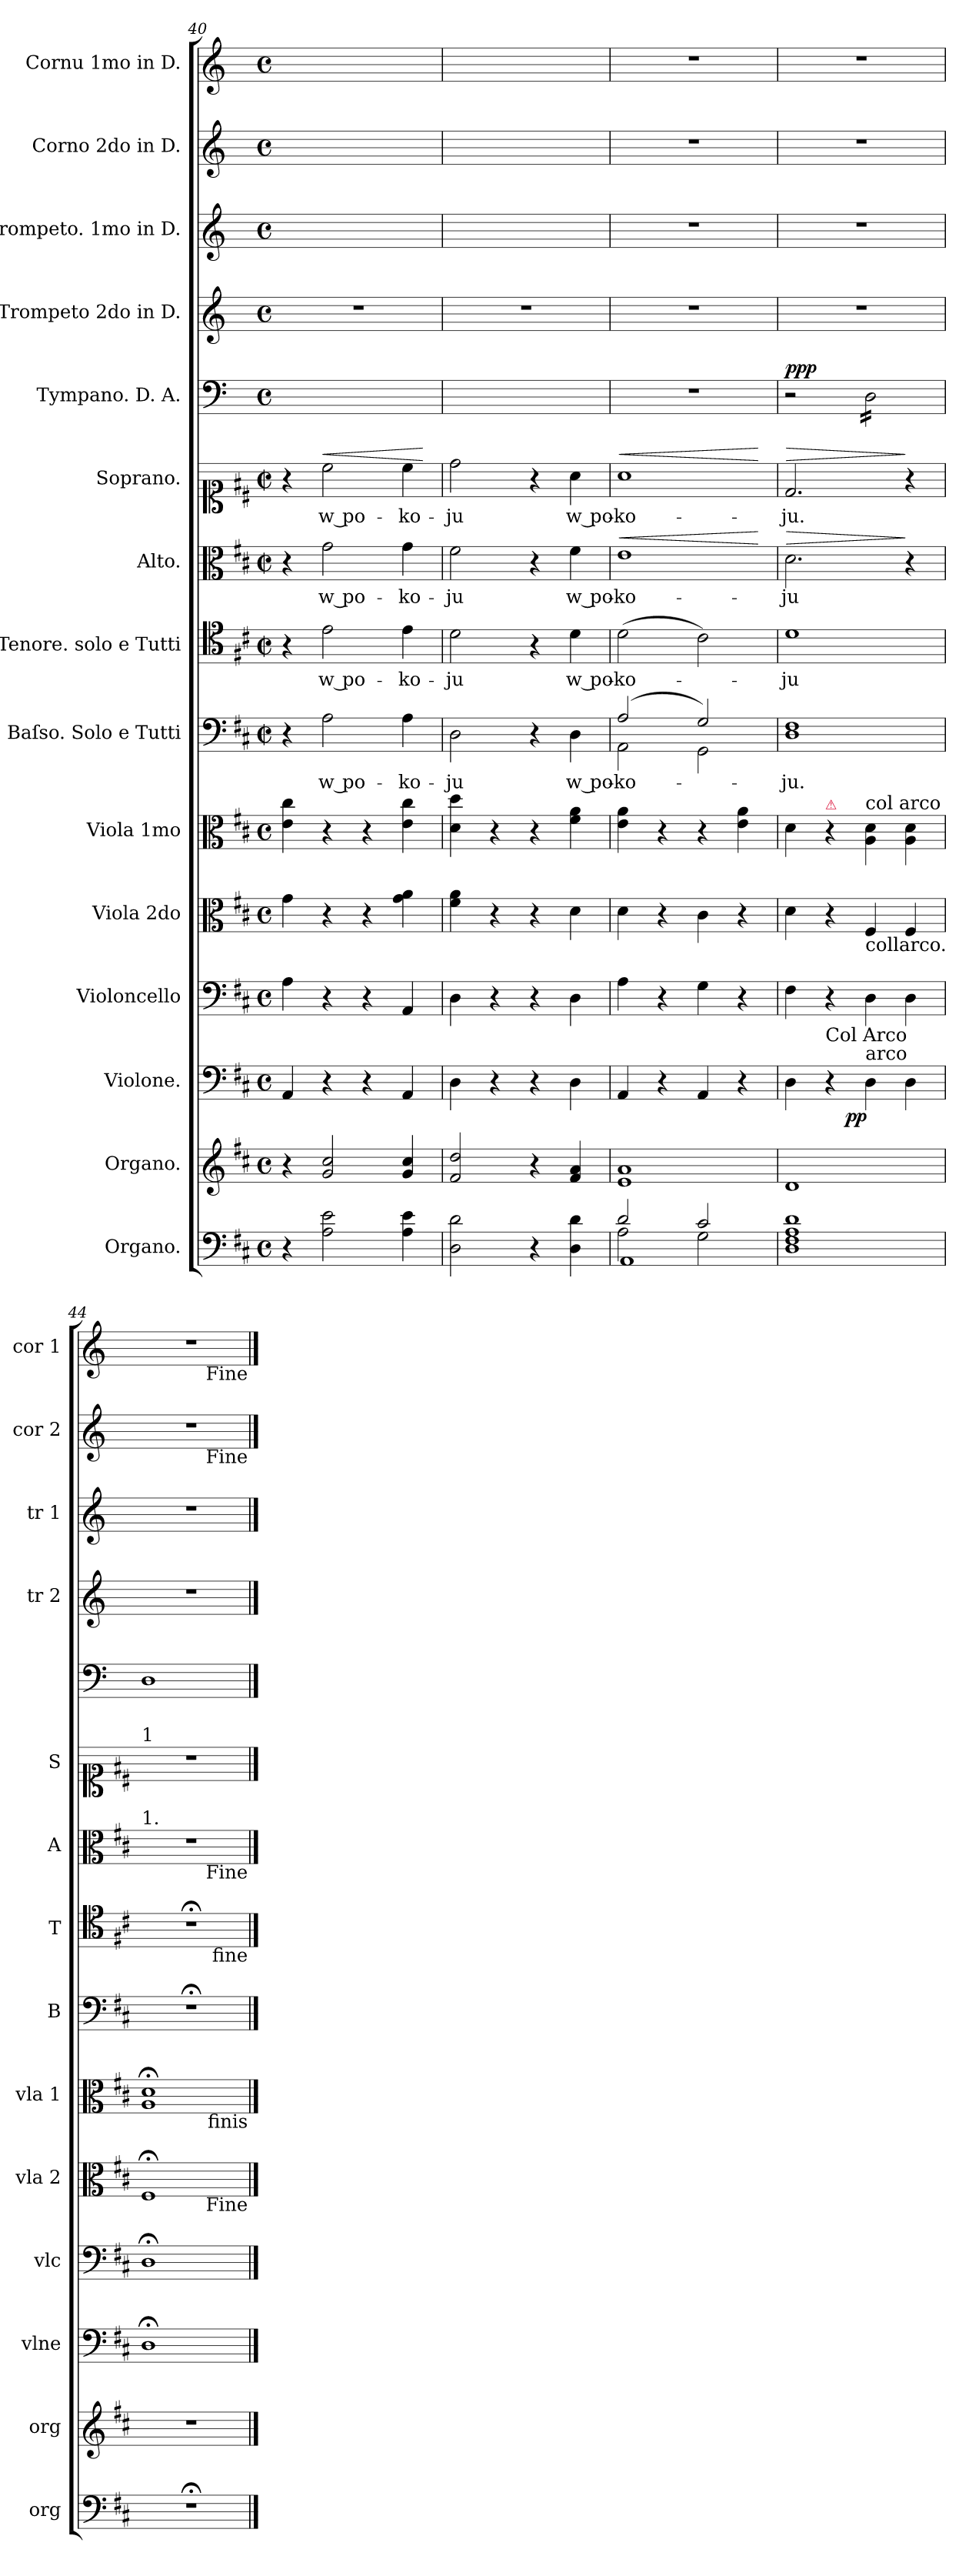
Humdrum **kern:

**kern	**kern	**kern	**dynam	**kern	**kern	**dynam	**kern	**kern	**text	**kern	**text	**kern	**text	**dynam	**kern	**text	**dynam	**kern	**dynam	**kern	**kern	**kern	**kern
*part15	*part14	*part13	*part13	*part12	*part11	*part11	*part10	*part9	*part9	*part8	*part8	*part7	*part7	*part7	*part6	*part6	*part6	*part5	*part5	*part4	*part3	*part2	*part1
*staff15	*staff14	*staff13	*staff13	*staff12	*staff11	*staff11	*staff10	*staff9	*staff9	*staff8	*staff8	*staff7	*staff7	*staff7	*staff6	*staff6	*staff6	*staff5	*staff5	*staff4	*staff3	*staff2	*staff1
*I"Organo.	*I"Organo.	*I"Violone.	*	*I"Violoncello	*I"Viola 2do	*	*I"Viola 1mo	*I"Baſso. Solo e Tutti	*	*I"Tenore. solo e Tutti	*	*I"Alto.	*	*	*I"Soprano.	*	*	*I"Tympano. D. A.	*	*I"Trompeto 2do in D.	*I"Trompeto. 1mo in D.	*I"Corno 2do in D.	*I"Cornu 1mo in D.
*I'org	*I'org	*I'vlne	*	*I'vlc	*I'vla 2	*	*I'vla 1	*I'B	*	*I'T	*	*I'A	*	*	*I'S	*	*	*	*	*I'tr 2	*I'tr 1	*I'cor 2	*I'cor 1
*clefF4	*clefG2	*clefF4	*	*clefF4	*clefC3	*	*clefC3	*clefF4	*	*clefC4	*	*clefC3	*	*	*clefC1	*	*	*clefF4	*	*clefG2	*clefG2	*clefG2	*clefG2
*	*	*	*	*	*	*	*	*	*	*	*	*	*	*	*	*	*	*	*	*ITrd-1c-2	*ITrd-1c-2	*ITrd6c10	*ITrd6c10
*k[f#c#]	*k[f#c#]	*k[f#c#]	*	*k[f#c#]	*k[f#c#]	*	*k[f#c#]	*k[f#c#]	*	*k[f#c#]	*	*k[f#c#]	*	*	*k[f#c#]	*	*	*k[]	*	*k[f#c#]	*k[f#c#]	*k[f#c#]	*k[f#c#]
*D:	*D:	*D:	*	*D:	*D:	*	*D:	*D:	*	*D:	*	*D:	*	*	*D:	*	*	*	*	*D:	*D:	*D:	*D:
*M4/4	*M4/4	*M4/4	*	*M4/4	*M4/4	*	*M4/4	*M4/4	*	*M4/4	*	*M4/4	*	*	*M4/4	*	*	*M4/4	*	*M4/4	*M4/4	*M4/4	*M4/4
*met(c)	*met(c)	*met(c)	*	*met(c)	*met(c)	*	*met(c)	*met(c|)	*	*met(c|)	*	*met(c|)	*	*	*met(c|)	*	*	*met(c)	*	*met(c)	*met(c)	*met(c)	*met(c)
=40	=40	=40	=40	=40	=40	=40	=40	=40	=40	=40	=40	=40	=40	=40	=40	=40	=40	=40	=40	=40	=40	=40	=40
4r	4r	4AA/	.	4A\	4g\	.	4e\ 4cc#\	4r	.	4r	.	4r	.	.	4r	.	.	1ryy	.	1r	1ryy	1ryy	1ryy
!	!	!	!	!	!	!	!	!	!	!	!	!	!	!	!	!	!LO:HP:a	!	!	!	!	!	!
2A\ 2e\	2g/ 2cc#/	4r	.	4r	4r	.	4r	2A\	w po-	2e\	w po-	2g\	w po-	.	2cc#\	w po-	<	.	.	.	.	.	.
.	.	4r	.	4r	4r	.	4r	.	.	.	.	.	.	.	.	.	.	.	.	.	.	.	.
4A\ 4e\	4g/ 4cc#/	4AA/	.	4AA/	4g\ 4a\	.	4e\ 4cc#\	4A\	-ko-	4e\	-ko-	4g\	-ko-	.	4cc#\	-ko-	.	.	.	.	.	.	.
.	.	.	.	.	.	.	.	.	.	.	.	.	.	.	.	.	[	.	.	.	.	.	.
=41	=41	=41	=41	=41	=41	=41	=41	=41	=41	=41	=41	=41	=41	=41	=41	=41	=41	=41	=41	=41	=41	=41	=41
2D\ 2d\	2f#/ 2dd/	4D\	.	4D\	4f#\ 4a\	.	4d\ 4dd\	2D\	-ju	2d\	-ju	2f#\	-ju	.	2dd\	-ju	.	1ryy	.	1r	1ryy	1ryy	1ryy
.	.	4r	.	4r	4r	.	4r	.	.	.	.	.	.	.	.	.	.	.	.	.	.	.	.
4r	4r	4r	.	4r	4r	.	4r	4r	.	4r	.	4r	.	.	4r	.	.	.	.	.	.	.	.
4D\ 4d\	4f#/ 4a/	4D\	.	4D\	4d\	.	4f#\ 4a\	4D\	w po-	4d\	w po-	4f#\	w po-	.	4a\	w po-	.	.	.	.	.	.	.
=42	=42	=42	=42	=42	=42	=42	=42	=42	=42	=42	=42	=42	=42	=42	=42	=42	=42	=42	=42	=42	=42	=42	=42
*^	*	*	*	*	*	*	*	*^	*	*	*	*	*	*	*	*	*	*	*	*	*	*	*
*	*^	*	*	*	*	*	*	*	*	*	*	*	*	*	*	*	*	*	*	*	*	*	*	*	*
!	!	!	!	!	!	!	!	!	!	!	!	!	!	!	!	!	!LO:HP:a	!	!	!LO:HP:a	!	!	!	!	!	!
2d/	2A\	1AA	1e 1a	4AA/	.	4A\	4d\	.	4e\ 4a\	(2A/	2AA\	-ko-	(2d\	-ko-	1e	-ko-	<	1a	-ko-	<	1r	.	1r	1r	1r	1r
.	.	.	.	4r	.	4r	4r	.	4r	.	.	.	.	.	.	.	.	.	.	.	.	.	.	.	.	.
2c#/	2G\	.	.	4AA/	.	4G\	4c#\	.	4r	2G/)	2GG\	.	2c#\)	.	.	.	.	.	.	.	.	.	.	.	.	.
.	.	.	.	4r	.	4r	4r	.	4e\ 4a\	.	.	.	.	.	.	.	.	.	.	.	.	.	.	.	.	.
*v	*v	*v	*	*	*	*	*	*	*	*v	*v	*	*	*	*	*	*	*	*	*	*	*	*	*	*	*
.	.	.	.	.	.	.	.	.	.	.	.	.	.	[	.	.	[	.	.	.	.	.	.
=43	=43	=43	=43	=43	=43	=43	=43	=43	=43	=43	=43	=43	=43	=43	=43	=43	=43	=43	=43	=43	=43	=43	=43
!	!	!	!	!	!	!	!	!	!	!	!	!	!	!LO:HP:a	!	!	!LO:HP:a	!	!LO:DY:a	!	!	!	!
1D 1F# 1A 1d	1d	4D\	.	4F#\	4d\	.	4d\	1D 1F#	-ju.	1d	-ju	2.d\	-ju	>	2.d/	-ju.	>	2r	ppp	1r	1r	1r	1r
!	!	!	!	!	!	!	!LO:TX:a:color=crimson:t=⚠	!	!	!	!	!	!	!	!	!	!	!	!	!	!	!	!
!	!	!	!	!LO:TX:b:t=Col Arco	!	!	!	!	!	!	!	!	!	!	!	!	!	!	!	!	!	!	!
.	.	4r	.	4r	4r	.	4r	.	.	.	.	.	.	.	.	.	.	.	.	.	.	.	.
!	!	!	!	!	!	!	!LO:TX:a:t=col arco	!	!	!	!	!	!	!	!	!	!	!	!	!	!	!	!
!	!	!	!	!	!LO:TX:b:t=collarco.	!	!	!	!	!	!	!	!	!	!	!	!	!	!	!	!	!	!
!	!	!LO:TX:a:t=arco	!	!	!	!	!	!	!	!	!	!	!	!	!	!	!	!	!	!	!	!	!
!	!	!	!LO:DY:b:rj	!	!	!LO:DY:a	!	!	!	!	!	!	!	!	!	!	!	!	!	!	!	!	!
*	*	*	*	*	*	*	*	*	*	*	*	*	*	*	*	*	*	*tremolo	*	*	*	*	*
.	.	4D\	pp	4D\	4F#/	pp&colon;	4A\ 4d\	.	.	.	.	.	.	.	.	.	.	16D\LL	.	.	.	.	.
.	.	.	.	.	.	.	.	.	.	.	.	.	.	.	.	.	.	16D\	.	.	.	.	.
.	.	.	.	.	.	.	.	.	.	.	.	.	.	.	.	.	.	16D\	.	.	.	.	.
.	.	.	.	.	.	.	.	.	.	.	.	.	.	.	.	.	.	16D\	.	.	.	.	.
.	.	4D\	.	4D\	4F#/	.	4A\ 4d\	.	.	.	.	4r	.	]	4r	.	]	16D\	.	.	.	.	.
.	.	.	.	.	.	.	.	.	.	.	.	.	.	.	.	.	.	16D\	.	.	.	.	.
.	.	.	.	.	.	.	.	.	.	.	.	.	.	.	.	.	.	16D\	.	.	.	.	.
.	.	.	.	.	.	.	.	.	.	.	.	.	.	.	.	.	.	16D\JJ	.	.	.	.	.
*	*	*	*	*	*	*	*	*	*	*	*	*	*	*	*	*	*	*Xtremolo	*	*	*	*	*
=44	=44	=44	=44	=44	=44	=44	=44	=44	=44	=44	=44	=44	=44	=44	=44	=44	=44	=44	=44	=44	=44	=44	=44
!	!	!	!	!	!	!	!	!	!	!	!	!	!	!	!LO:TX:a:t=1	!	!	!	!	!	!	!	!
!	!	!	!	!	!	!	!	!	!	!	!	!LO:TX:a:t=1.	!	!	!	!	!	!	!	!	!	!	!
1r;<	1r	1D;	.	1D;<	1F#;<	.	1A;< 1d;<	1r;<	.	1r;<	.	1r	.	.	1r	.	.	1D	.	1r	1r	1r	1r
!	!	!	!	!	!	!	!	!	!	!	!	!	!	!	!	!	!	!	!	!	!	!	!LO:TX:b:t=Fine
!	!	!	!	!	!	!	!	!	!	!	!	!	!	!	!	!	!	!	!	!	!	!LO:TX:b:t=Fine	!
!	!	!	!	!	!	!	!	!	!	!	!	!LO:TX:b:t=Fine	!	!	!	!	!	!	!	!	!	!	!
!	!	!	!	!	!	!	!	!	!	!LO:TX:b:t=fine	!	!	!	!	!	!	!	!	!	!	!	!	!
!	!	!	!	!	!	!	!LO:TX:b:t=finis	!	!	!	!	!	!	!	!	!	!	!	!	!	!	!	!
!	!	!	!	!	!LO:TX:b:t=Fine	!	!	!	!	!	!	!	!	!	!	!	!	!	!	!	!	!	!
==	==	==	==	==	==	==	==	==	==	==	==	==	==	==	==	==	==	==	==	==	==	==	==
*-	*-	*-	*-	*-	*-	*-	*-	*-	*-	*-	*-	*-	*-	*-	*-	*-	*-	*-	*-	*-	*-	*-	*-
